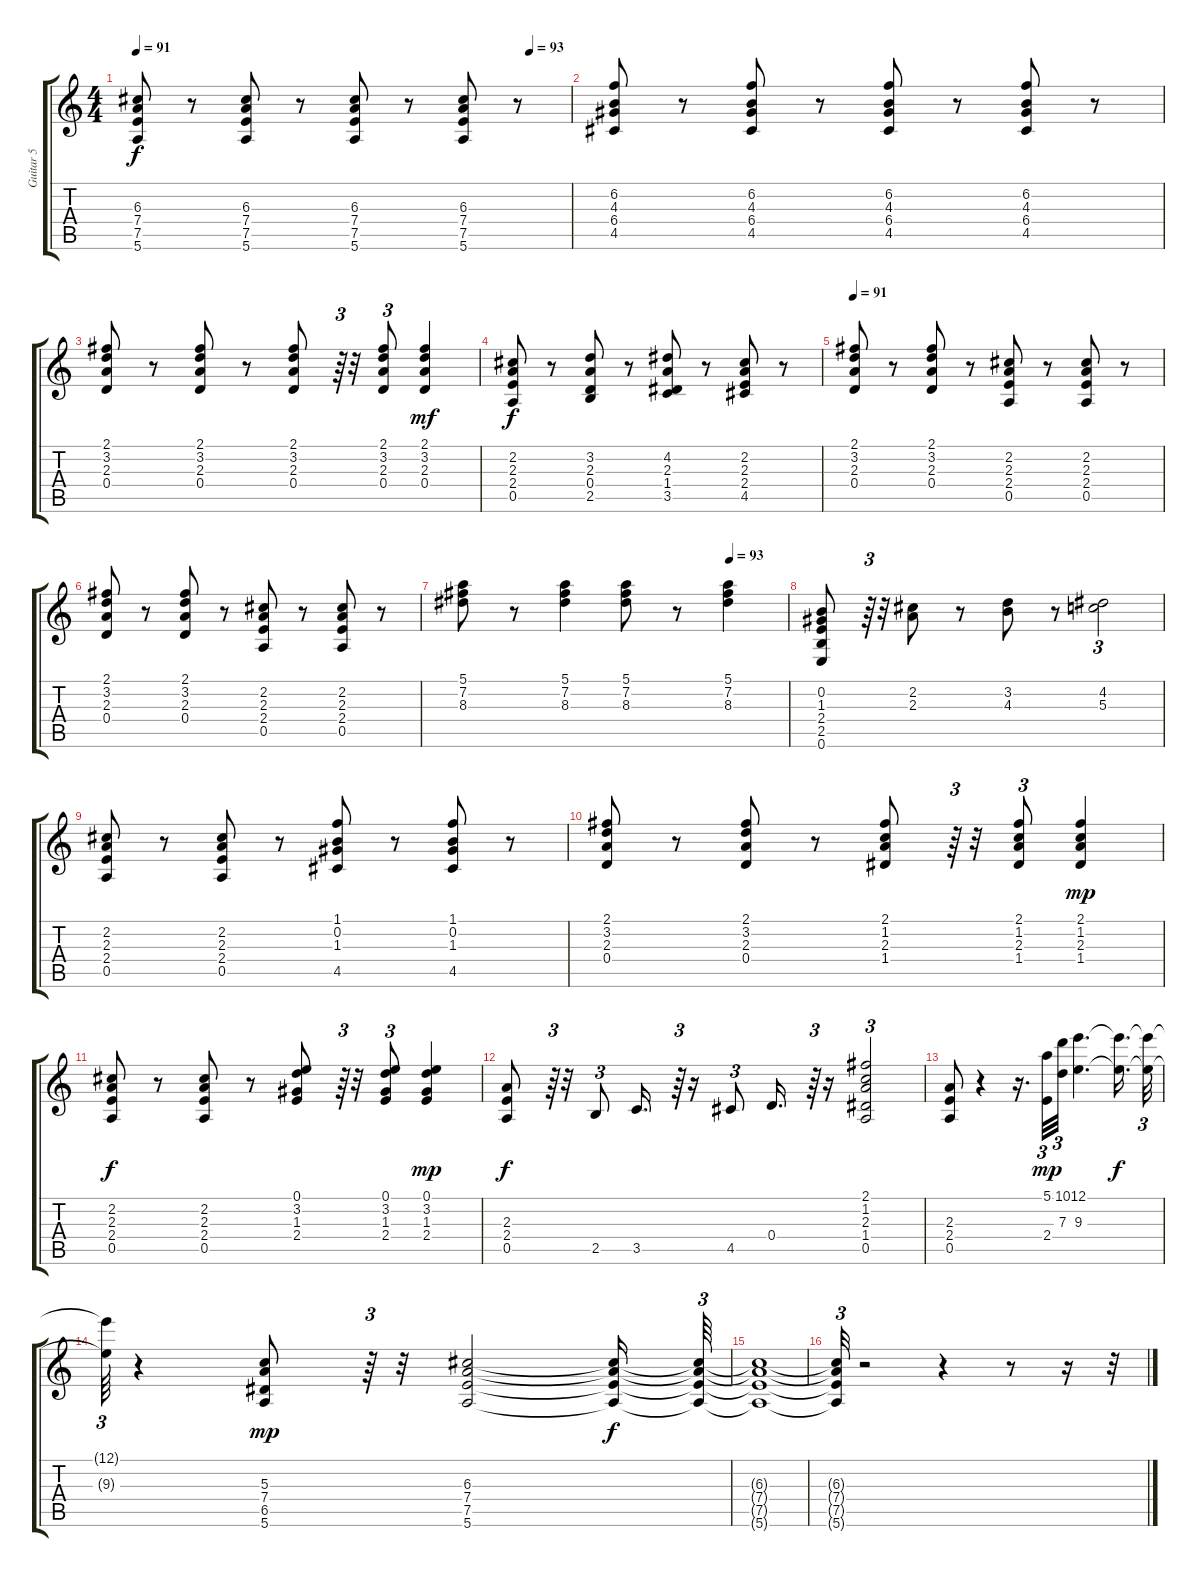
\track ("Guitar 5" "Guitar 5") {instrument acousticguitarnylon}
\staff {score tabs}
\tuning (E4 B3 G3 D3 A2 E2) {hide}
\ts (4 4)
\tempo 91
\tempo (93 0.90625)
\clef g2
\ks c
(6.3 7.4 7.5 5.6).8{dy f} r.8 (6.3 7.4 7.5 5.6).8 r.8 (6.3 7.4 7.5 5.6).8 r.8 (6.3 7.4 7.5 5.6).8 r.8 |
(6.2 4.3 6.4 4.5).8 r.8 (6.2 4.3 6.4 4.5).8 r.8 (6.2 4.3 6.4 4.5).8 r.8 (6.2 4.3 6.4 4.5).8 r.8 |
(2.1 3.2 2.3 0.4).8 r.8 (2.1 3.2 2.3 0.4).8 r.8 (2.1 3.2 2.3 0.4).8 r.64{tu (3 2)} r.32 (2.1 3.2 2.3 0.4).8{tu (3 2)} (2.1 3.2 2.3 0.4).4{dy mf} |
(2.2 2.3 2.4 0.5).8{dy f} r.8 (3.2 2.3 0.4 2.5).8 r.8 (4.2 2.3 1.4 3.5).8 r.8 (2.2 2.3 2.4 4.5).8 r.8 |
\tempo 91
(2.1 3.2 2.3 0.4).8 r.8 (2.1 3.2 2.3 0.4).8 r.8 (2.2 2.3 2.4 0.5).8 r.8 (2.2 2.3 2.4 0.5).8 r.8 |
(2.1 3.2 2.3 0.4).8 r.8 (2.1 3.2 2.3 0.4).8 r.8 (2.2 2.3 2.4 0.5).8 r.8 (2.2 2.3 2.4 0.5).8 r.8 |
\tempo (93 0.8229166666666666)
(5.1 7.2 8.3).8 r.8 (5.1 7.2 8.3).4 (5.1 7.2 8.3).8 r.8 (5.1 7.2 8.3).4 |
(0.2 1.3 2.4 2.5 0.6).8 r.64{tu (3 2)} r.32 (2.2 2.3).8 r.8 (3.2 4.3).8 r.8 (4.2 5.3).2{tu (3 2)} |
(2.2 2.3 2.4 0.5).8 r.8 (2.2 2.3 2.4 0.5).8 r.8 (1.1 0.2 1.3 4.5).8 r.8 (1.1 0.2 1.3 4.5).8 r.8 |
(2.1 3.2 2.3 0.4).8 r.8 (2.1 3.2 2.3 0.4).8 r.8 (2.1 1.2 2.3 1.4).8 r.64{tu (3 2)} r.32 (2.1 1.2 2.3 1.4).8{tu (3 2)} (2.1 1.2 2.3 1.4).4{dy mp} |
(2.2 2.3 2.4 0.5).8{dy f} r.8 (2.2 2.3 2.4 0.5).8 r.8 (0.1 3.2 1.3 2.4).8 r.64{tu (3 2)} r.32 (0.1 3.2 1.3 2.4).8{tu (3 2)} (0.1 3.2 1.3 2.4).4{dy mp} |
(2.3 2.4 0.5).8{dy f} r.64{tu (3 2)} r.32 2.5.8{tu (3 2)} 3.5.16{d} r.64{tu (3 2)} r.16 4.5.8{tu (3 2)} 0.4.16{d} r.64{tu (3 2)} r.16 (2.1 1.2 2.3 1.4 0.5).2{tu (3 2)} |
(2.3 2.4 0.5).8 r.4 r.16{d} (5.1 2.4).32{tu (3 2) dy mp} (10.1 7.3).32{tu (3 2)} (12.1 9.3).4{d} (12.1{t} 9.3{t}).16{d dy f} (12.1{t} 9.3{t}).32{tu (3 2)} |
(12.1{t} 9.3{t}).64{tu (3 2)} r.4 (5.3 7.4 6.5 5.6).8{dy mp} r.64{tu (3 2)} r.32 (6.3 7.4 7.5 5.6).2 (6.3{t} 7.4{t} 7.5{t} 5.6{t}).16{dy f} (6.3{t} 7.4{t} 7.5{t} 5.6{t}).64{tu (3 2)} |
(6.3{t} 7.4{t} 7.5{t} 5.6{t}).1 |
(6.3{t} 7.4{t} 7.5{t} 5.6{t}).32{tu (3 2)} r.2 r.4 r.8 r.16 r.32
